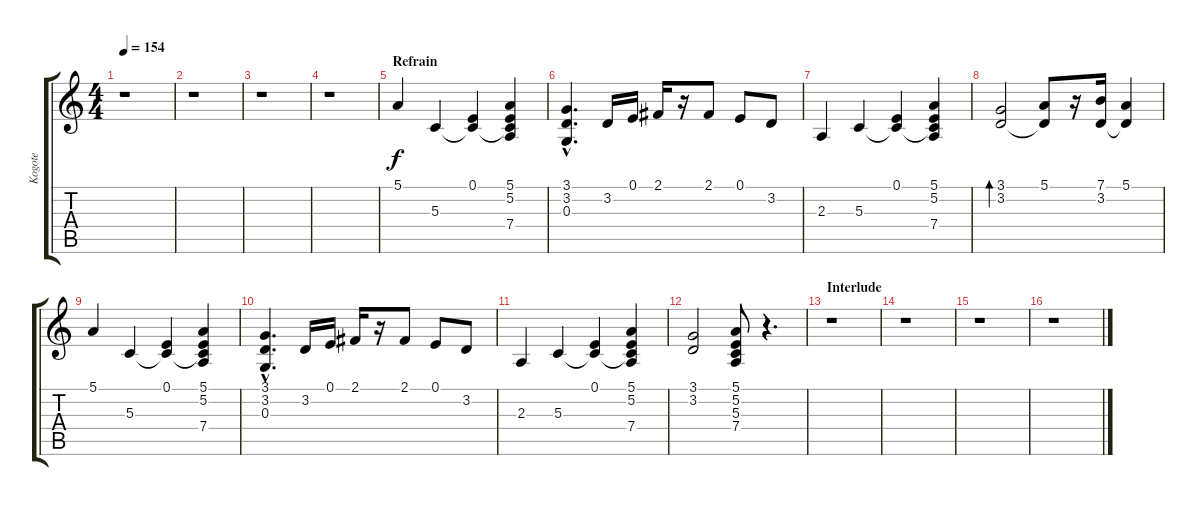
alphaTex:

\track ("Kogote" "Kogote") {instrument accordion}
\staff {score tabs}
\tuning (E4 B3 G3 D3 A2 E2) {hide}
\ts (4 4)
\tempo 154
\clef g2
\ks c
r.1{dy f} |
r.1 |
r.1 |
r.1 |
\section ("" "Refrain")
5.1.4{instrument accordion} 5.3.4 (0.1 5.3{t}).4 (5.1 5.2 5.3{t} 7.4).4 |
(3.1{hac} 3.2{hac} 0.3{hac}).4{d} 3.2.16 0.1.16 2.1.16 r.16 2.1.8 0.1.8 3.2.8 |
2.3.4 5.3.4 (0.1 5.3{t}).4 (5.1 5.2 5.3{t} 7.4).4 |
(3.1 3.2).2{bd 60} (5.1 3.2{t}).8 r.16 (7.1 3.2).16 (5.1 3.2{t}).4 |
5.1.4 5.3.4 (0.1 5.3{t}).4 (5.1 5.2 5.3{t} 7.4).4 |
(3.1{hac} 3.2{hac} 0.3{hac}).4{d} 3.2.16 0.1.16 2.1.16 r.16 2.1.8 0.1.8 3.2.8 |
2.3.4 5.3.4 (0.1 5.3{t}).4 (5.1 5.2 5.3{t} 7.4).4 |
(3.1 3.2).2 (5.1 5.2 5.3 7.4).8 r.4{d} |
\section ("" "Interlude")
r.1 |
r.1 |
r.1 |
r.1
